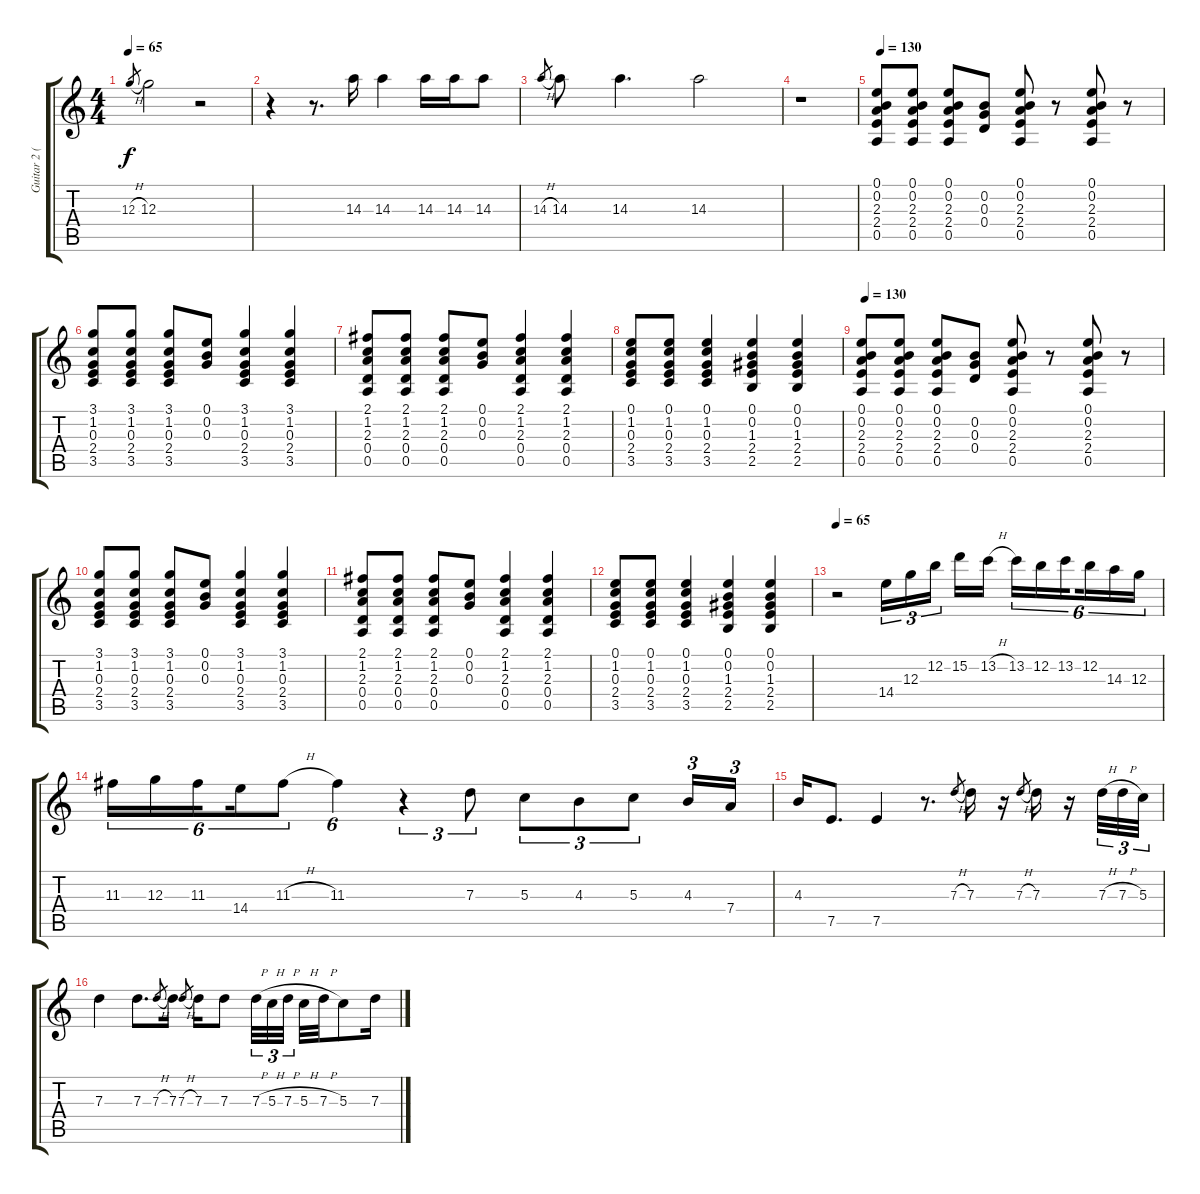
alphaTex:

\track ("Guitar 2 (Lead)" "Guitar 2 (") {instrument acousticguitarsteel}
\staff {score tabs}
\tuning (E4 B3 G3 D3 A2 E2) {hide}
\ts (4 4)
\tempo 65
\clef g2
\ks c
12.3{h}.8{gr dy f} 12.3.2 r.2 |
r.4 r.8{d} 14.3.16 14.3.4 14.3.16 14.3.16 14.3.8 |
14.3{h}.8{gr} 14.3.8 14.3.4{d} 14.3.2 |
r.1 |
\tempo 130
(0.1 0.2 2.3 2.4 0.5).8{instrument electricguitarclean} (0.1 0.2 2.3 2.4 0.5).8 (0.1 0.2 2.3 2.4 0.5).8 (0.2 0.3 0.4).8 (0.1 0.2 2.3 2.4 0.5).8 r.8 (0.1 0.2 2.3 2.4 0.5).8 r.8 |
(3.1 1.2 0.3 2.4 3.5).8 (3.1 1.2 0.3 2.4 3.5).8 (3.1 1.2 0.3 2.4 3.5).8 (0.1 0.2 0.3).8 (3.1 1.2 0.3 2.4 3.5).4 (3.1 1.2 0.3 2.4 3.5).4 |
(2.1 1.2 2.3 0.4 0.5).8 (2.1 1.2 2.3 0.4 0.5).8 (2.1 1.2 2.3 0.4 0.5).8 (0.1 0.2 0.3).8 (2.1 1.2 2.3 0.4 0.5).4 (2.1 1.2 2.3 0.4 0.5).4 |
(0.1 1.2 0.3 2.4 3.5).8 (0.1 1.2 0.3 2.4 3.5).8 (0.1 1.2 0.3 2.4 3.5).4 (0.1 0.2 1.3 2.4 2.5).4 (0.1 0.2 1.3 2.4 2.5).4 |
\tempo 130
(0.1 0.2 2.3 2.4 0.5).8{instrument electricguitarclean} (0.1 0.2 2.3 2.4 0.5).8 (0.1 0.2 2.3 2.4 0.5).8 (0.2 0.3 0.4).8 (0.1 0.2 2.3 2.4 0.5).8 r.8 (0.1 0.2 2.3 2.4 0.5).8 r.8 |
(3.1 1.2 0.3 2.4 3.5).8 (3.1 1.2 0.3 2.4 3.5).8 (3.1 1.2 0.3 2.4 3.5).8 (0.1 0.2 0.3).8 (3.1 1.2 0.3 2.4 3.5).4 (3.1 1.2 0.3 2.4 3.5).4 |
(2.1 1.2 2.3 0.4 0.5).8 (2.1 1.2 2.3 0.4 0.5).8 (2.1 1.2 2.3 0.4 0.5).8 (0.1 0.2 0.3).8 (2.1 1.2 2.3 0.4 0.5).4 (2.1 1.2 2.3 0.4 0.5).4 |
(0.1 1.2 0.3 2.4 3.5).8 (0.1 1.2 0.3 2.4 3.5).8 (0.1 1.2 0.3 2.4 3.5).4 (0.1 0.2 1.3 2.4 2.5).4 (0.1 0.2 1.3 2.4 2.5).4 |
\tempo 65
r.2{instrument acousticguitarsteel} 14.4.16{tu (3 2)} 12.3.16{tu (3 2)} 12.2.16{tu (3 2) beam splitsecondary} 15.2.16 13.2{h}.16 13.2.16{tu (6 4)} 12.2.16{tu (6 4)} 13.2.16{tu (6 4) beam splitsecondary} 12.2.16{tu (6 4)} 14.3.16{tu (6 4)} 12.3.16{tu (6 4)} |
11.3.16{tu (6 4)} 12.3.16{tu (6 4)} 11.3.16{tu (6 4) beam splitsecondary} 14.4.16{tu (6 4)} 11.3{h}.8{tu (6 4)} 11.3.4{tu (6 4)} r.4{tu (3 2)} 7.3.8{tu (3 2)} 5.3.8{tu (3 2)} 4.3.8{tu (3 2)} 5.3.8{tu (3 2)} 4.3.16{tu (3 2)} 7.4.16{tu (3 2)} |
4.3.16 7.5.8{d} 7.5.4 r.8{d} 7.3{h}.8{gr} 7.3.16 r.16 7.3{h}.8{gr} 7.3.16 r.16 7.3{h}.32{tu (3 2)} 7.3{h}.32{tu (3 2)} 5.3.32{tu (3 2)} |
7.3.4 7.3.8{d} 7.3{h}.8{gr} 7.3.16 7.3{h}.8{gr} 7.3.16 7.3.8 7.3{h}.32{tu (3 2)} 5.3{h}.32{tu (3 2)} 7.3{h}.32{tu (3 2)} 5.3{h}.32 7.3{h}.32 5.3.8 7.3.16
